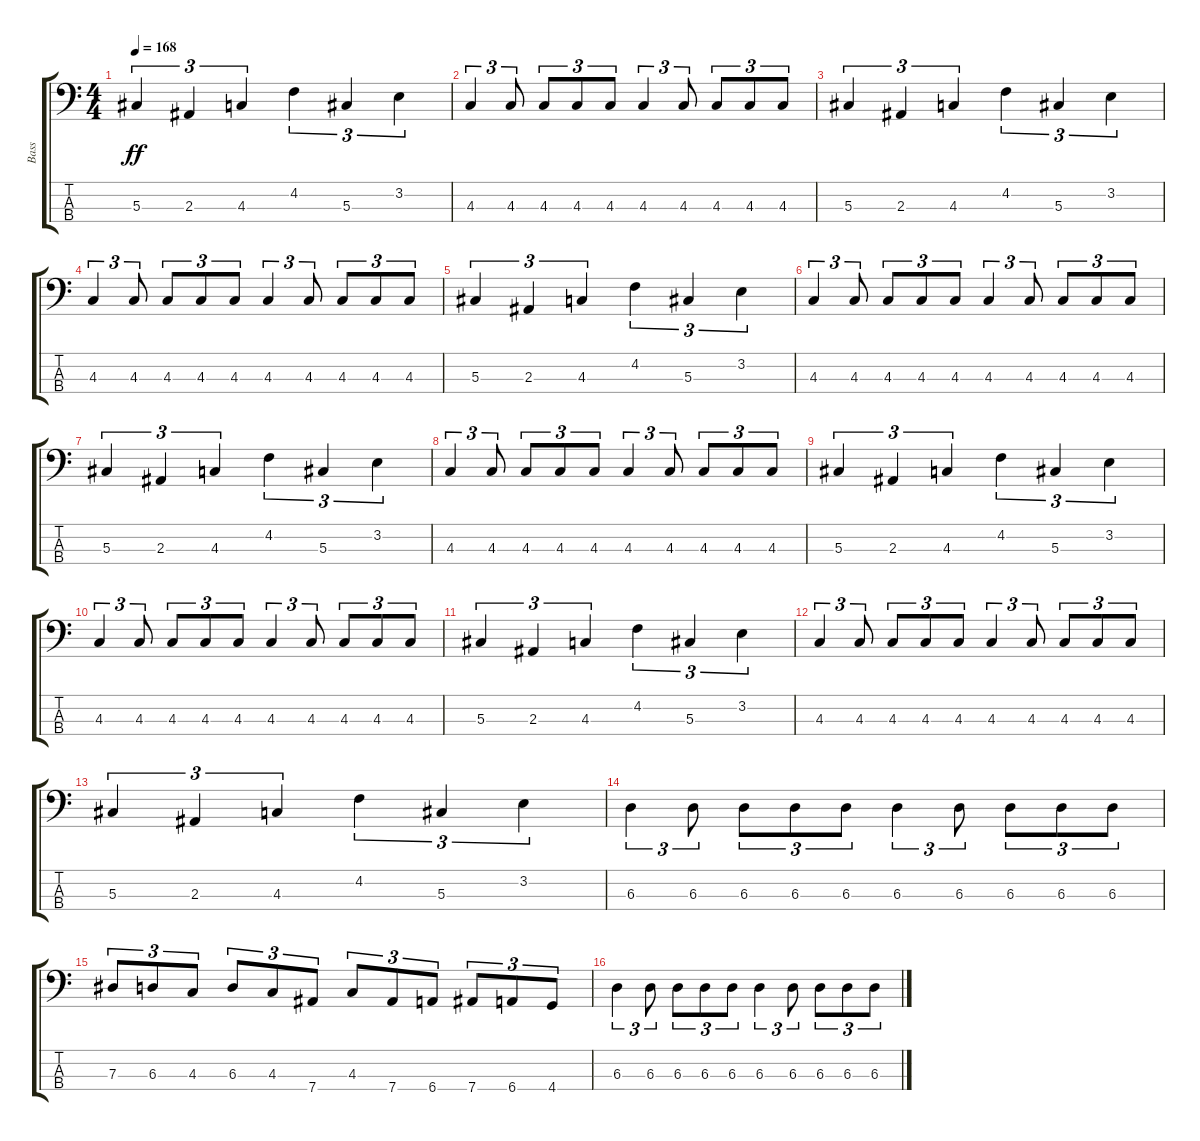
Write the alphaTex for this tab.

\track ("Bass" "Bass") {instrument electricbasspick}
\staff {score tabs}
\tuning (Gb2 Db2 Ab1 Eb1) {hide}
\ts (4 4)
\tempo 168
\clef f4
\ks c
5.3.4{tu (3 2) dy ff} 2.3.4{tu (3 2)} 4.3.4{tu (3 2)} 4.2.4{tu (3 2)} 5.3.4{tu (3 2)} 3.2.4{tu (3 2)} |
4.3.4{tu (3 2)} 4.3.8{tu (3 2)} 4.3.8{tu (3 2)} 4.3.8{tu (3 2)} 4.3.8{tu (3 2)} 4.3.4{tu (3 2)} 4.3.8{tu (3 2)} 4.3.8{tu (3 2)} 4.3.8{tu (3 2)} 4.3.8{tu (3 2)} |
5.3.4{tu (3 2)} 2.3.4{tu (3 2)} 4.3.4{tu (3 2)} 4.2.4{tu (3 2)} 5.3.4{tu (3 2)} 3.2.4{tu (3 2)} |
4.3.4{tu (3 2)} 4.3.8{tu (3 2)} 4.3.8{tu (3 2)} 4.3.8{tu (3 2)} 4.3.8{tu (3 2)} 4.3.4{tu (3 2)} 4.3.8{tu (3 2)} 4.3.8{tu (3 2)} 4.3.8{tu (3 2)} 4.3.8{tu (3 2)} |
5.3.4{tu (3 2)} 2.3.4{tu (3 2)} 4.3.4{tu (3 2)} 4.2.4{tu (3 2)} 5.3.4{tu (3 2)} 3.2.4{tu (3 2)} |
4.3.4{tu (3 2)} 4.3.8{tu (3 2)} 4.3.8{tu (3 2)} 4.3.8{tu (3 2)} 4.3.8{tu (3 2)} 4.3.4{tu (3 2)} 4.3.8{tu (3 2)} 4.3.8{tu (3 2)} 4.3.8{tu (3 2)} 4.3.8{tu (3 2)} |
5.3.4{tu (3 2)} 2.3.4{tu (3 2)} 4.3.4{tu (3 2)} 4.2.4{tu (3 2)} 5.3.4{tu (3 2)} 3.2.4{tu (3 2)} |
4.3.4{tu (3 2)} 4.3.8{tu (3 2)} 4.3.8{tu (3 2)} 4.3.8{tu (3 2)} 4.3.8{tu (3 2)} 4.3.4{tu (3 2)} 4.3.8{tu (3 2)} 4.3.8{tu (3 2)} 4.3.8{tu (3 2)} 4.3.8{tu (3 2)} |
5.3.4{tu (3 2)} 2.3.4{tu (3 2)} 4.3.4{tu (3 2)} 4.2.4{tu (3 2)} 5.3.4{tu (3 2)} 3.2.4{tu (3 2)} |
4.3.4{tu (3 2)} 4.3.8{tu (3 2)} 4.3.8{tu (3 2)} 4.3.8{tu (3 2)} 4.3.8{tu (3 2)} 4.3.4{tu (3 2)} 4.3.8{tu (3 2)} 4.3.8{tu (3 2)} 4.3.8{tu (3 2)} 4.3.8{tu (3 2)} |
5.3.4{tu (3 2)} 2.3.4{tu (3 2)} 4.3.4{tu (3 2)} 4.2.4{tu (3 2)} 5.3.4{tu (3 2)} 3.2.4{tu (3 2)} |
4.3.4{tu (3 2)} 4.3.8{tu (3 2)} 4.3.8{tu (3 2)} 4.3.8{tu (3 2)} 4.3.8{tu (3 2)} 4.3.4{tu (3 2)} 4.3.8{tu (3 2)} 4.3.8{tu (3 2)} 4.3.8{tu (3 2)} 4.3.8{tu (3 2)} |
5.3.4{tu (3 2)} 2.3.4{tu (3 2)} 4.3.4{tu (3 2)} 4.2.4{tu (3 2)} 5.3.4{tu (3 2)} 3.2.4{tu (3 2)} |
6.3.4{tu (3 2)} 6.3.8{tu (3 2)} 6.3.8{tu (3 2)} 6.3.8{tu (3 2)} 6.3.8{tu (3 2)} 6.3.4{tu (3 2)} 6.3.8{tu (3 2)} 6.3.8{tu (3 2)} 6.3.8{tu (3 2)} 6.3.8{tu (3 2)} |
7.3.8{tu (3 2)} 6.3.8{tu (3 2)} 4.3.8{tu (3 2)} 6.3.8{tu (3 2)} 4.3.8{tu (3 2)} 7.4.8{tu (3 2)} 4.3.8{tu (3 2)} 7.4.8{tu (3 2)} 6.4.8{tu (3 2)} 7.4.8{tu (3 2)} 6.4.8{tu (3 2)} 4.4.8{tu (3 2)} |
6.3.4{tu (3 2)} 6.3.8{tu (3 2)} 6.3.8{tu (3 2)} 6.3.8{tu (3 2)} 6.3.8{tu (3 2)} 6.3.4{tu (3 2)} 6.3.8{tu (3 2)} 6.3.8{tu (3 2)} 6.3.8{tu (3 2)} 6.3.8{tu (3 2)}
